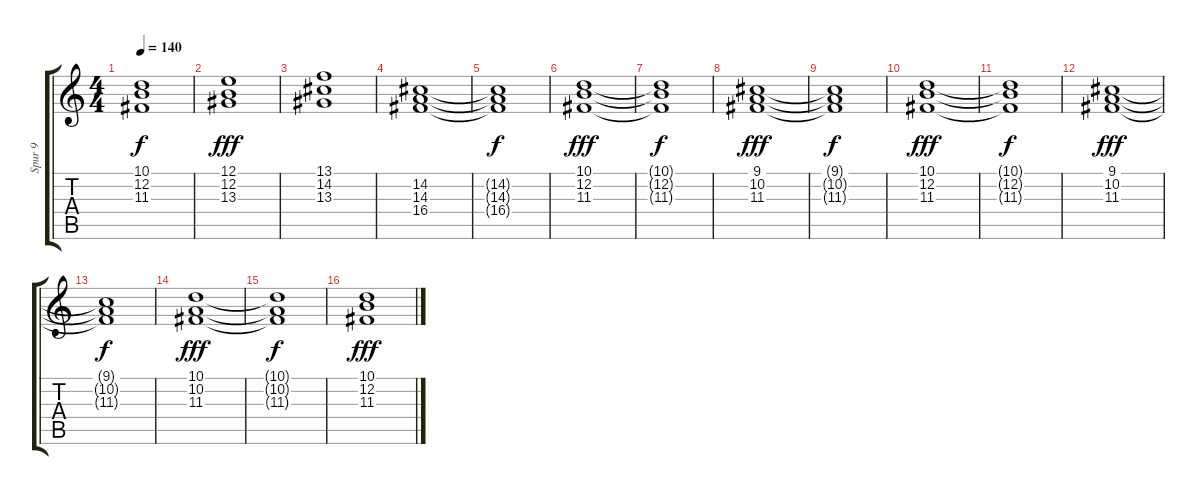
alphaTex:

\track ("Spur 9" "Spur 9") {instrument stringensemble2}
\staff {score tabs}
\tuning (E4 B3 G3 D3 A2 E2) {hide}
\ts (4 4)
\tempo 140
\clef g2
\ks c
(10.1{t} 12.2{t} 11.3{t}).1{dy f} |
(12.1 12.2 13.3).1{dy fff} |
(13.1 14.2 13.3).1 |
(14.2 14.3 16.4).1 |
(14.2{t} 14.3{t} 16.4{t}).1{dy f} |
(10.1 12.2 11.3).1{dy fff} |
(10.1{t} 12.2{t} 11.3{t}).1{dy f} |
(9.1 10.2 11.3).1{dy fff} |
(9.1{t} 10.2{t} 11.3{t}).1{dy f} |
(10.1 12.2 11.3).1{dy fff} |
(10.1{t} 12.2{t} 11.3{t}).1{dy f} |
(9.1 10.2 11.3).1{dy fff} |
(9.1{t} 10.2{t} 11.3{t}).1{dy f} |
(10.1 10.2 11.3).1{dy fff} |
(10.1{t} 10.2{t} 11.3{t}).1{dy f} |
(10.1 12.2 11.3).1{dy fff}
